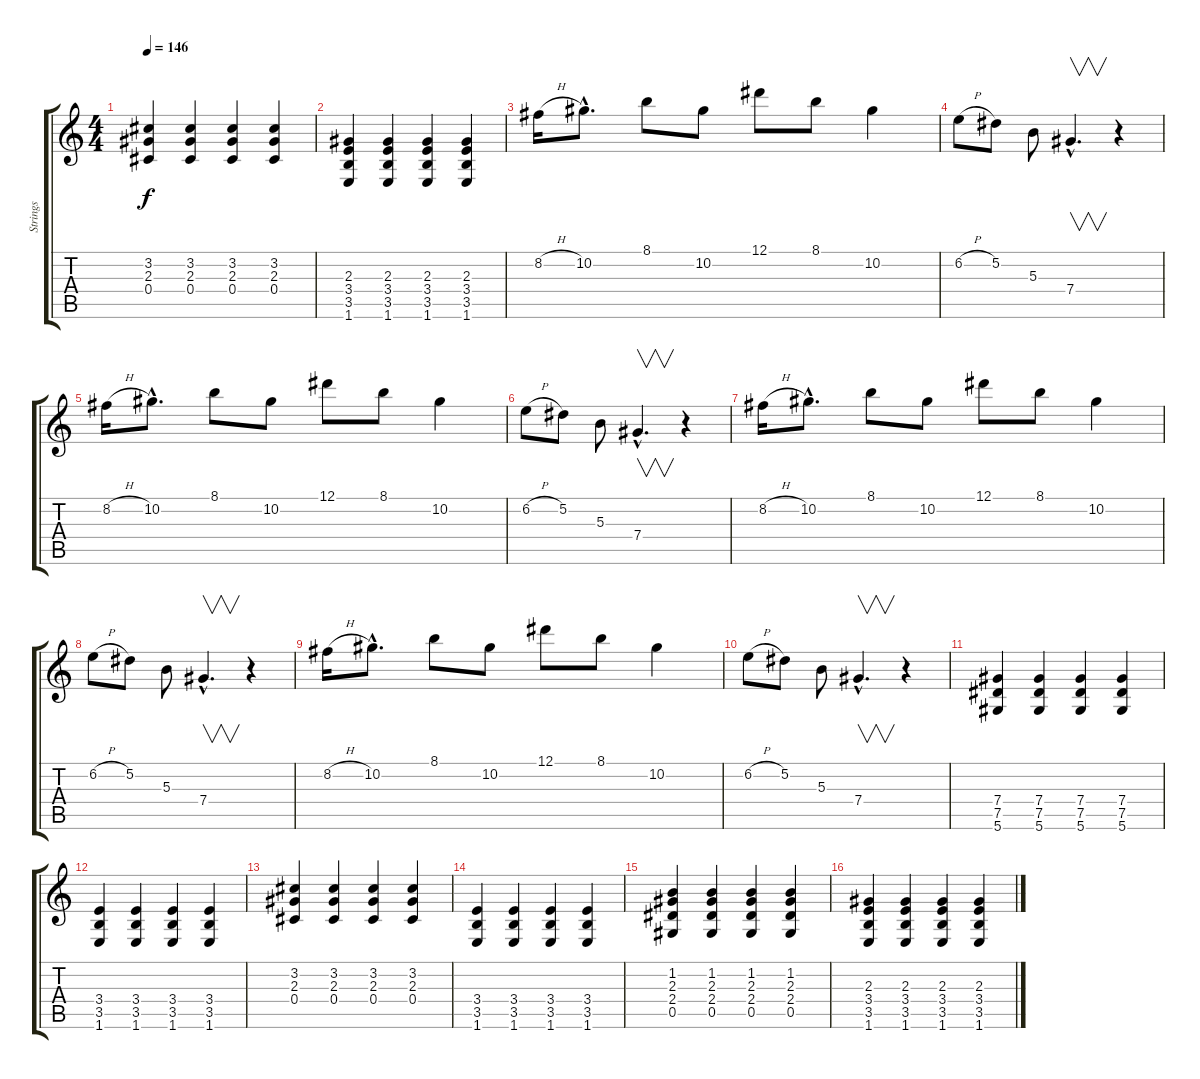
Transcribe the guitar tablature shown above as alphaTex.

\track ("Strings" "Strings") {instrument overdrivenguitar}
\staff {score tabs}
\tuning (Eb4 Bb3 Gb3 Db3 Ab2 Eb2) {hide}
\ts (4 4)
\tempo 146
\clef g2
\ks c
(3.2 2.3 0.4).4{dy f} (3.2 2.3 0.4).4 (3.2 2.3 0.4).4 (3.2 2.3 0.4).4 |
(2.3 3.4 3.5 1.6).4 (2.3 3.4 3.5 1.6).4 (2.3 3.4 3.5 1.6).4 (2.3 3.4 3.5 1.6).4 |
8.2{h}.16 10.2{hac}.8{d} 8.1.8 10.2.8 12.1.8 8.1.8 10.2.4 |
6.2{h}.8 5.2.8 5.3.8 7.4{hac}.4{v d} r.4 |
8.2{h}.16 10.2{hac}.8{d} 8.1.8 10.2.8 12.1.8 8.1.8 10.2.4 |
6.2{h}.8 5.2.8 5.3.8 7.4{hac}.4{v d} r.4 |
8.2{h}.16 10.2{hac}.8{d} 8.1.8 10.2.8 12.1.8 8.1.8 10.2.4 |
6.2{h}.8 5.2.8 5.3.8 7.4{hac}.4{v d} r.4 |
8.2{h}.16 10.2{hac}.8{d} 8.1.8 10.2.8 12.1.8 8.1.8 10.2.4 |
6.2{h}.8 5.2.8 5.3.8 7.4{hac}.4{v d} r.4 |
(7.4 7.5 5.6).4 (7.4 7.5 5.6).4 (7.4 7.5 5.6).4 (7.4 7.5 5.6).4 |
(3.4 3.5 1.6).4 (3.4 3.5 1.6).4 (3.4 3.5 1.6).4 (3.4 3.5 1.6).4 |
(3.2 2.3 0.4).4 (3.2 2.3 0.4).4 (3.2 2.3 0.4).4 (3.2 2.3 0.4).4 |
(3.4 3.5 1.6).4 (3.4 3.5 1.6).4 (3.4 3.5 1.6).4 (3.4 3.5 1.6).4 |
(1.2 2.3 2.4 0.5).4 (1.2 2.3 2.4 0.5).4 (1.2 2.3 2.4 0.5).4 (1.2 2.3 2.4 0.5).4 |
(2.3 3.4 3.5 1.6).4 (2.3 3.4 3.5 1.6).4 (2.3 3.4 3.5 1.6).4 (2.3 3.4 3.5 1.6).4
